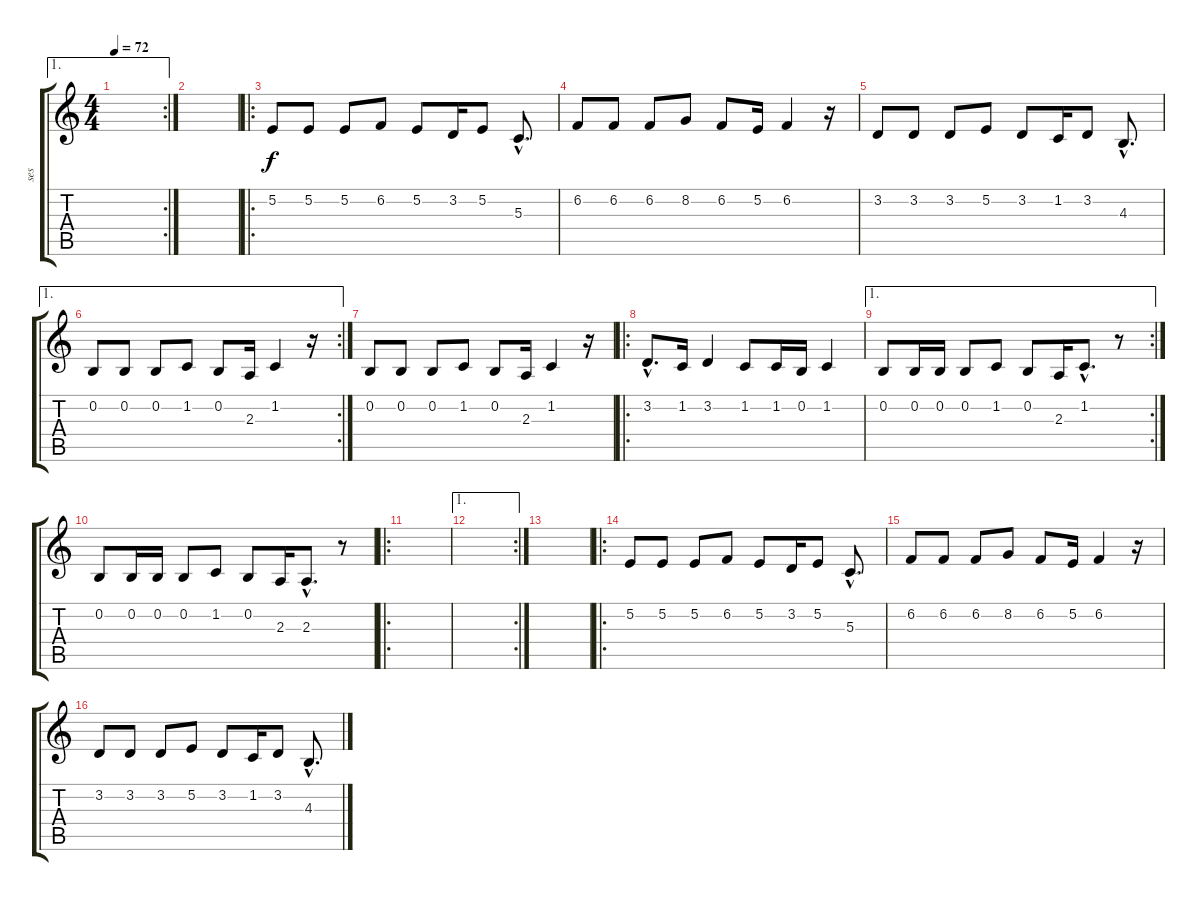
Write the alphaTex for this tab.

\track ("ses" "ses") {instrument choiraahs}
\staff {score tabs}
\tuning (E4 B3 G3 D3 A2 E2) {hide}
\ae 1
\rc 2
\ts (4 4)
\tempo 72
\clef g2
\ks c
|
|
\ro
5.2.8 5.2.8 5.2.8 6.2.8 5.2.8 3.2.16 5.2.8 5.3{hac}.8{d} |
6.2.8 6.2.8 6.2.8 8.2.8 6.2.8 5.2.16 6.2.4 r.16 |
3.2.8 3.2.8 3.2.8 5.2.8 3.2.8 1.2.16 3.2.8 4.3{hac}.8{d} |
\ae 1
\rc 2
0.2.8 0.2.8 0.2.8 1.2.8 0.2.8 2.3.16 1.2.4 r.16 |
0.2.8 0.2.8 0.2.8 1.2.8 0.2.8 2.3.16 1.2.4 r.16 |
\ro
3.2{hac}.8{d} 1.2.16 3.2.4 1.2.8 1.2.16 0.2.16 1.2.4 |
\ae 1
\rc 2
0.2.8 0.2.16 0.2.16 0.2.8 1.2.8 0.2.8 2.3.16 1.2{hac}.8{d} r.8 |
0.2.8 0.2.16 0.2.16 0.2.8 1.2.8 0.2.8 2.3.16 2.3{hac}.8{d} r.8 |
\ro
|
\ae 1
\rc 2
|
|
\ro
5.2.8 5.2.8 5.2.8 6.2.8 5.2.8 3.2.16 5.2.8 5.3{hac}.8{d} |
6.2.8 6.2.8 6.2.8 8.2.8 6.2.8 5.2.16 6.2.4 r.16 |
3.2.8 3.2.8 3.2.8 5.2.8 3.2.8 1.2.16 3.2.8 4.3{hac}.8{d}
